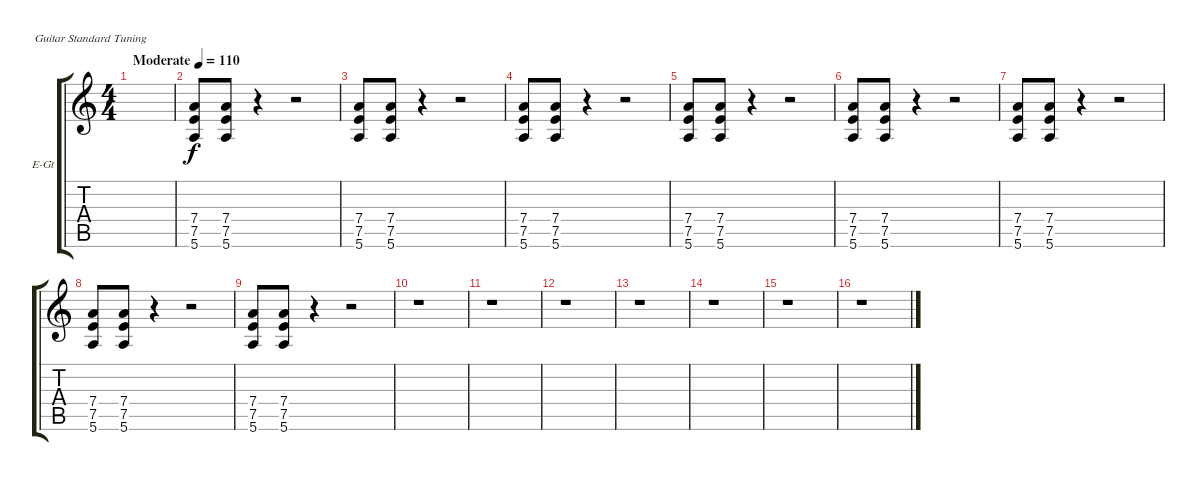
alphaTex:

\bracketExtendMode groupsimilarinstruments
\firstSystemTrackNameOrientation horizontal
\otherSystemsTrackNameOrientation horizontal
\track ("Electric Guitar" "E-Gt") {instrument distortionguitar}
\staff {score tabs}
\tuning (E4 B3 G3 D3 A2 E2)
\ts (4 4)
\beaming (8 2 2 2 2)
\tempo (110 "Moderate")
\clef g2
\scale
0.487395
\ks c
|
\scale
0.256303 (5.6 7.5 7.4).8 (5.6 7.5 7.4).8 r.4 r.2 |
\scale
0.256303 (5.6 7.5 7.4).8 (5.6 7.5 7.4).8 r.4 r.2 |
\scale
0.333333 (5.6 7.5 7.4).8 (5.6 7.5 7.4).8 r.4 r.2 |
\scale
0.333333 (5.6 7.5 7.4).8 (5.6 7.5 7.4).8 r.4 r.2 |
\scale
0.333333 (5.6 7.5 7.4).8 (5.6 7.5 7.4).8 r.4 r.2 |
\scale
0.333333 (5.6 7.5 7.4).8 (5.6 7.5 7.4).8 r.4 r.2 |
\scale
0.333333 (5.6 7.5 7.4).8 (5.6 7.5 7.4).8 r.4 r.2 |
\scale
0.333333 (5.6 7.5 7.4).8 (5.6 7.5 7.4).8 r.4 r.2 |
\scale
0.333333 r.1 |
\scale
0.333333 r.1 |
\scale
0.333333 r.1 |
\scale
0.333333 r.1 |
\scale
0.333333 r.1 |
\scale
0.333333 r.1 |
\scale
0.333333 r.1
